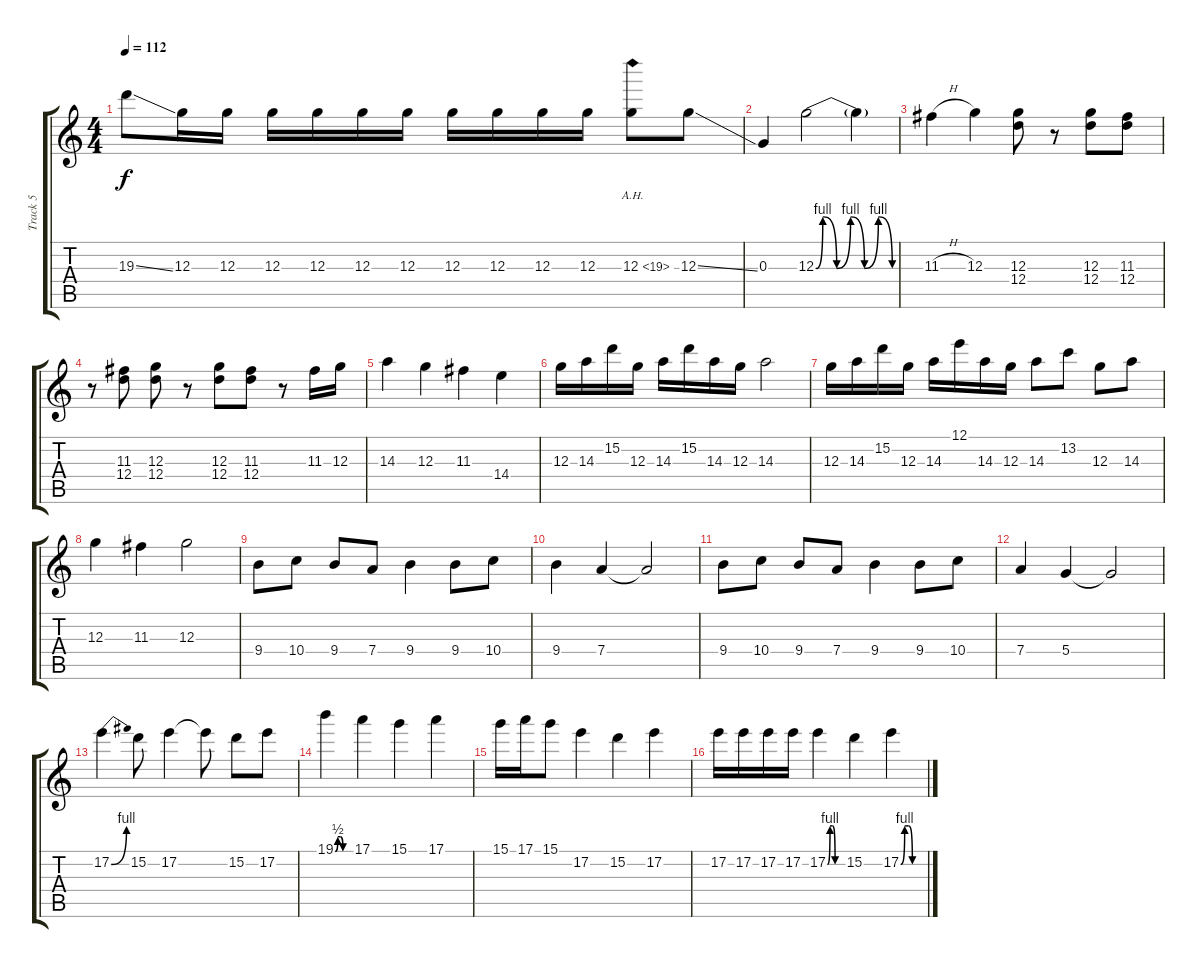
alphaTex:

\track ("Track 5" "Track 5") {instrument overdrivenguitar}
\staff {score tabs}
\tuning (E4 B3 G3 D3 A2 E2) {hide}
\ts (4 4)
\tempo 112
\clef g2
\ks c
19.3{ss}.8{dy f} 12.3.16 12.3.16 12.3.16 12.3.16 12.3.16 12.3.16 12.3.16 12.3.16 12.3.16 12.3.16 12.3{ah 7}.8 12.3{ss}.8 |
0.3.4 12.3{be (custom 0 0 5 4 15 0 25 4 35 0 45 4 55 0 60 0)}.2 12.3{t}.4 |
11.3{h}.4 12.3.4 (12.3 12.4).8 r.8 (12.3 12.4).8 (11.3 12.4).8 |
r.8 (11.3 12.4).8 (12.3 12.4).8 r.8 (12.3 12.4).8 (11.3 12.4).8 r.8 11.3.16 12.3.16 |
14.3.4 12.3.4 11.3.4 14.4.4 |
12.3.16 14.3.16 15.2.16 12.3.16 14.3.16 15.2.16 14.3.16 12.3.16 14.3.2 |
12.3.16 14.3.16 15.2.16 12.3.16 14.3.16 12.1.16 14.3.16 12.3.16 14.3.8 13.2.8 12.3.8 14.3.8 |
12.3.4 11.3.4 12.3.2 |
9.4.8 10.4.8 9.4.8 7.4.8 9.4.4 9.4.8 10.4.8 |
9.4.4 7.4.4 7.4{t}.2 |
9.4.8 10.4.8 9.4.8 7.4.8 9.4.4 9.4.8 10.4.8 |
7.4.4 5.4.4 5.4{t}.2 |
17.2{be (bend 0 0 60 4)}.4 15.2.8 17.2.4 17.2{t}.8 15.2.8 17.2.8 |
19.1{be (custom 0 0 10 2 20 2 30 0 60 0)}.4 17.1.4 15.1.4 17.1.4 |
15.1.16 17.1.16 15.1.8 17.2.4 15.2.4 17.2.4 |
17.2.16 17.2.16 17.2.16 17.2.16 17.2{be (custom 0 0 10 4 20 4 30 0 60 0)}.4 15.2.4 17.2{be (custom 0 0 10 4 20 4 30 0 60 0)}.4
